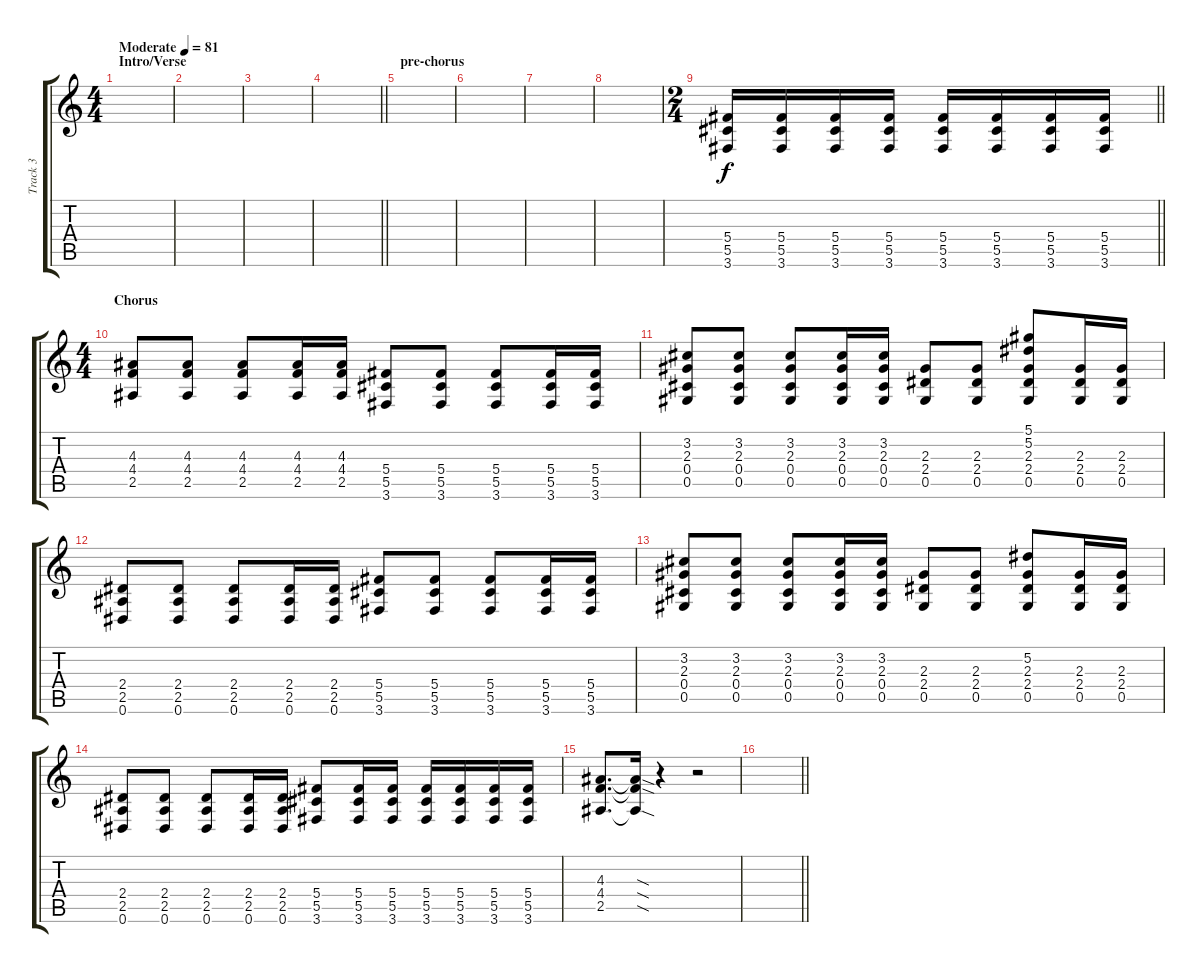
\track ("Track 3" "Track 3") {instrument distortionguitar}
\staff {score tabs}
\tuning (Eb4 Bb3 Gb3 Db3 Ab2 Eb2) {hide}
\ts (4 4)
\section ("" "Intro/Verse")
\tempo (81 "Moderate")
\clef g2
\ks c
|
|
|
\barLineRight lightlight
|
\section ("" "pre-chorus")
|
|
|
|
\ts (2 4)
\barLineRight lightlight
(5.4 5.5 3.6).16{volume 13} (5.4 5.5 3.6).16 (5.4 5.5 3.6).16 (5.4 5.5 3.6).16 (5.4 5.5 3.6).16 (5.4 5.5 3.6).16 (5.4 5.5 3.6).16 (5.4 5.5 3.6).16 |
\ts (4 4)
\section ("" "Chorus")
(4.3 4.4 2.5).8 (4.3 4.4 2.5).8 (4.3 4.4 2.5).8 (4.3 4.4 2.5).16 (4.3 4.4 2.5).16 (5.4 5.5 3.6).8 (5.4 5.5 3.6).8 (5.4 5.5 3.6).8 (5.4 5.5 3.6).16 (5.4 5.5 3.6).16 |
(3.2 2.3 0.4 0.5).8 (3.2 2.3 0.4 0.5).8 (3.2 2.3 0.4 0.5).8 (3.2 2.3 0.4 0.5).16 (3.2 2.3 0.4 0.5).16 (2.3 2.4 0.5).8 (2.3 2.4 0.5).8 (5.1 5.2 2.3 2.4 0.5).8 (2.3 2.4 0.5).16 (2.3 2.4 0.5).16 |
(2.4 2.5 0.6).8 (2.4 2.5 0.6).8 (2.4 2.5 0.6).8 (2.4 2.5 0.6).16 (2.4 2.5 0.6).16 (5.4 5.5 3.6).8 (5.4 5.5 3.6).8 (5.4 5.5 3.6).8 (5.4 5.5 3.6).16 (5.4 5.5 3.6).16 |
(3.2 2.3 0.4 0.5).8 (3.2 2.3 0.4 0.5).8 (3.2 2.3 0.4 0.5).8 (3.2 2.3 0.4 0.5).16 (3.2 2.3 0.4 0.5).16 (2.3 2.4 0.5).8 (2.3 2.4 0.5).8 (5.2 2.3 2.4 0.5).8 (2.3 2.4 0.5).16 (2.3 2.4 0.5).16 |
(2.4 2.5 0.6).8 (2.4 2.5 0.6).8 (2.4 2.5 0.6).8 (2.4 2.5 0.6).16 (2.4 2.5 0.6).16 (5.4 5.5 3.6).8 (5.4 5.5 3.6).16 (5.4 5.5 3.6).16 (5.4 5.5 3.6).16 (5.4 5.5 3.6).16 (5.4 5.5 3.6).16 (5.4 5.5 3.6).16 |
(4.3 4.4 2.5).8{d} (4.3{sod t} 4.4{sod t} 2.5{sod t}).16 r.4 r.2 |
\barLineRight lightlight
